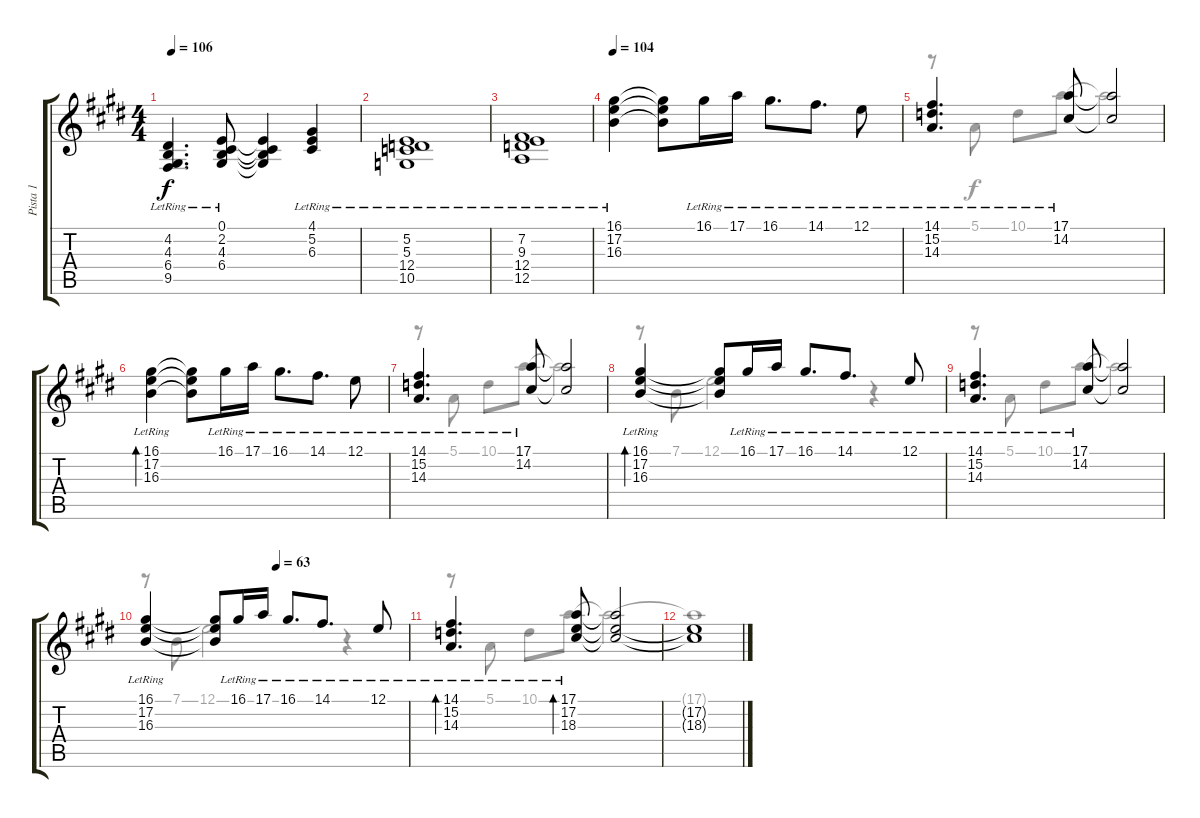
\track ("Pista 1" "Pista 1") {instrument acousticgrandpiano}
\staff {score tabs}
\tuning (E4 B3 G3 D3 A2 E2) {hide}
\voice
\ts (4 4)
\tempo 106
\clef g2
\ks e
(4.2{lr} 4.3{lr} 6.4{lr} 9.5{lr}).4{d dy f} (0.1{lr} 2.2 4.3 6.4).8 (0.1{t} 2.2{t} 4.3{t} 6.4{t}).4 (4.1{lr} 5.2{lr} 6.3{lr}).4 |
(5.2{lr} 5.3{lr} 12.4{lr} 10.5{lr}).1 |
(7.2{lr} 9.3 12.4 12.5).1 |
\tempo 104
(16.1{lr} 17.2{lr} 16.3{lr}).4 (16.1{t} 17.2{t} 16.3{t}).8 16.1{lr}.16 17.1{lr}.16 16.1{lr}.8{d} 14.1{lr}.8{d} 12.1{lr}.8 |
(14.1{lr} 15.2{lr} 14.3{lr}).4{d} (17.1{lr} 14.2{lr}).8 (17.1{t} 14.2{t}).2 |
(16.1{lr} 17.2{lr} 16.3{lr}).4{bd 240} (16.1{t} 17.2{t} 16.3{t}).8 16.1{lr}.16 17.1{lr}.16 16.1{lr}.8{d} 14.1{lr}.8{d} 12.1{lr}.8 |
(14.1{lr} 15.2{lr} 14.3{lr}).4{d} (17.1{lr} 14.2{lr}).8 (17.1{t} 14.2{t}).2 |
(16.1{lr} 17.2{lr} 16.3{lr}).4{bd 240} (16.1{t} 17.2{t} 16.3{t}).8 16.1{lr}.16 17.1{lr}.16 16.1{lr}.8{d} 14.1{lr}.8{d} 12.1{lr}.8 |
(14.1{lr} 15.2{lr} 14.3{lr}).4{d} (17.1{lr} 14.2{lr}).8 (17.1{t} 14.2{t}).2 |
\tempo (63 0.5)
(16.1{lr} 17.2{lr} 16.3{lr}).4 (16.1{t} 17.2{t} 16.3{t}).8 16.1{lr}.16 17.1{lr}.16 16.1{lr}.8{d} 14.1{lr}.8{d} 12.1{lr}.8 |
(14.1{lr} 15.2{lr} 14.3{lr}).4{d bd 240} (17.1{lr} 17.2{lr} 18.3).8{bd 480} (17.1{t} 17.2{t} 18.3{t}).2 |
(17.2{t} 18.3{t}).1
\voice
\clef g2
\ottava regular
\simile none
\ks e
|
|
|
|
r.8 5.1.8 10.1.8 17.1.8 17.1{t}.2 |
|
r.8 5.1.8 10.1.8 17.1.8 17.1{t}.2 |
r.8 7.1.8 12.1.2 r.4 |
r.8 5.1.8 10.1.8 17.1.8 17.1{t}.2 |
r.8 7.1.8 12.1.2 r.4 |
r.8 5.1.8 10.1.8 17.1.8 17.1{t}.2 |
17.1{t}.1
